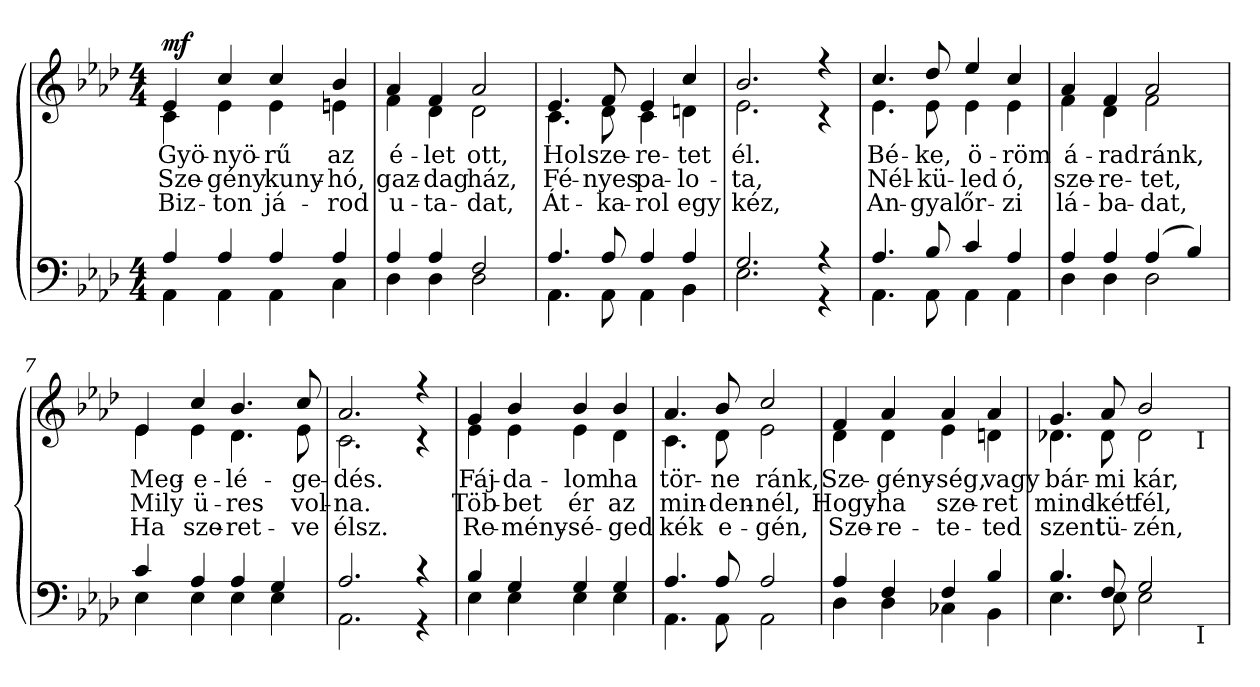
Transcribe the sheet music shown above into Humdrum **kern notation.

**kern	**kern	**text	**text	**text	**dynam
*part2	*part1	*part1	*part1	*part1	*part1
*staff2	*staff1	*staff1	*staff1	*staff1	*staff1
*clefF4	*clefG2	*	*	*	*
*k[b-e-a-d-]	*k[b-e-a-d-]	*	*	*	*
*A-:	*A-:	*	*	*	*
*M4/4	*M4/4	*	*	*	*
=1	=1	=1	=1	=1	=1
*^	*	*	*	*	*
!	!	!LO:TX:a:B:t=Grazioso	!	!	!	!
!	!	!	!LO:LY:b	!LO:LY:b	!LO:LY:b	!LO:DY:b
*	*	*^	*	*	*	*
4A-/	4AA-\	4e-/	4c\	Gyö-	Sze-	Biz-	mf
!	!	!	!	!LO:LY:b	!LO:LY:b	!LO:LY:b	!
4A-/	4AA-\	4cc/	4e-\	-nyö-	-gény	-ton	.
!	!	!	!	!LO:LY:b	!LO:LY:b	!LO:LY:b	!
4A-/	4AA-\	4cc/	4e-\	-rű	kuny-	já-	.
!	!	!	!	!LO:LY:b	!LO:LY:b	!LO:LY:b	!
4A-/	4C\	4b-/	4en\	az	-hó,	-rod	.
=2	=2	=2	=2	=2	=2	=2	=2
!	!	!	!	!LO:LY:b	!LO:LY:b	!LO:LY:b	!
4A-/	4D-\	4a-/	4f\	é-	gaz-	u-	.
!	!	!	!	!LO:LY:b	!LO:LY:b	!LO:LY:b	!
4A-/	4D-\	4f/	4d-\	-let	-dag	-ta-	.
!	!	!	!	!LO:LY:b	!LO:LY:b	!LO:LY:b	!
2F/	2D-\	2a-/	2d-\	ott,	ház,	-dat,	.
=3	=3	=3	=3	=3	=3	=3	=3
!	!	!	!	!LO:LY:b	!LO:LY:b	!LO:LY:b	!
4.A-/	4.AA-\	4.e-/	4.c\	Hol	Fé-	Át-	.
!	!	!	!	!LO:LY:b	!LO:LY:b	!LO:LY:b	!
8A-/	8AA-\	8f/	8d-\	sze-	-nyes	-ka-	.
!	!	!	!	!LO:LY:b	!LO:LY:b	!LO:LY:b	!
4A-/	4AA-\	4e-/	4c\	-re-	pa-	-rol	.
!	!	!	!	!LO:LY:b	!LO:LY:b	!LO:LY:b	!
4A-/	4BB-\	4cc/	4dn\	-tet	-lo-	egy	.
=4	=4	=4	=4	=4	=4	=4	=4
!	!	!	!	!LO:LY:b	!LO:LY:b	!LO:LY:b	!
2.G/	2.E-\	2.b-/	2.e-\	él.	-ta,	kéz,	.
4r	4r	4r	4r	.	.	.	.
=5	=5	=5	=5	=5	=5	=5	=5
!	!	!	!	!LO:LY:b	!LO:LY:b	!LO:LY:b	!
4.A-/	4.AA-\	4.cc/	4.e-\	Bé-	Nél-	An-	.
!	!	!	!	!LO:LY:b	!LO:LY:b	!LO:LY:b	!
8B-/	8AA-\	8dd-/	8e-\	-ke,	-kü-	-gyal	.
!	!	!	!	!LO:LY:b	!LO:LY:b	!LO:LY:b	!
4c/	4AA-\	4ee-/	4e-\	ö-	-led	őr-	.
!	!	!	!	!LO:LY:b	!LO:LY:b	!LO:LY:b	!
4A-/	4AA-\	4cc/	4e-\	-röm	ó,	-zi	.
!!LO:LB:g=z	!!
=6	=6	=6	=6	=6	=6	=6	=6
!	!	!	!	!LO:LY:b	!LO:LY:b	!LO:LY:b	!
4A-/	4D-\	4a-/	4f\	á-	sze-	lá-	.
!	!	!	!	!LO:LY:b	!LO:LY:b	!LO:LY:b	!
4A-/	4D-\	4f/	4d-\	-rad	-re-	-ba-	.
!	!	!	!	!LO:LY:b	!LO:LY:b	!LO:LY:b	!
(>4A-/	2D-\	2a-/	2f\	ránk,	-tet,	-dat,	.
4B-/)	.	.	.	.	.	.	.
=7	=7	=7	=7	=7	=7	=7	=7
!	!	!	!	!LO:LY:b	!LO:LY:b	!LO:LY:b	!
4c/	4E-\	4e-/	4e-\	Meg-	Mily	Ha	.
!	!	!	!	!LO:LY:b	!LO:LY:b	!LO:LY:b	!
4A-/	4E-\	4cc/	4e-\	-e-	ü-	sze-	.
!	!	!	!	!LO:LY:b	!LO:LY:b	!LO:LY:b	!
4A-/	4E-\	4.b-/	4.d-\	-lé-	-res	-ret-	.
4G/	4E-\	.	.	.	.	.	.
!	!	!	!	!LO:LY:b	!LO:LY:b	!LO:LY:b	!
.	.	8cc/	8e-\	-ge-	vol-	-ve	.
=8	=8	=8	=8	=8	=8	=8	=8
!	!	!	!	!LO:LY:b	!LO:LY:b	!LO:LY:b	!
2.A-/	2.AA-\	2.a-/	2.c\	-dés.	-na.	élsz.	.
4r	4r	4r	4r	.	.	.	.
=9	=9	=9	=9	=9	=9	=9	=9
!	!	!	!	!LO:LY:b	!LO:LY:b	!LO:LY:b	!
4B-/	4E-\	4g/	4e-\	Fáj-	Töb-	Re-	.
!	!	!	!	!LO:LY:b	!LO:LY:b	!LO:LY:b	!
4G/	4E-\	4b-/	4e-\	-da-	-bet	-mény-	.
!	!	!	!	!LO:LY:b	!LO:LY:b	!LO:LY:b	!
4G/	4E-\	4b-/	4e-\	-lom	ér	-sé-	.
!	!	!	!	!LO:LY:b	!LO:LY:b	!LO:LY:b	!
4G/	4E-\	4b-/	4d-\	ha	az	-ged	.
=10	=10	=10	=10	=10	=10	=10	=10
!	!	!	!	!LO:LY:b	!LO:LY:b	!LO:LY:b	!
4.A-/	4.AA-\	4.a-/	4.c\	tör-	min-	kék	.
!	!	!	!	!LO:LY:b	!LO:LY:b	!LO:LY:b	!
8A-/	8AA-\	8b-/	8d-\	-ne	-den-	e-	.
!	!	!	!	!LO:LY:b	!LO:LY:b	!LO:LY:b	!
2A-/	2AA-\	2cc/	2e-\	ránk,	-nél,	-gén,	.
!!LO:LB:g=z	!!
=11	=11	=11	=11	=11	=11	=11	=11
!	!	!	!	!LO:LY:b	!LO:LY:b	!LO:LY:b	!
4A-/	4D-\	4f/	4d-\	Sze-	Hogy-	Sze-	.
!	!	!	!	!LO:LY:b	!LO:LY:b	!LO:LY:b	!
4F/	4D-\	4a-/	4d-\	-gény-	-ha	-re-	.
!	!	!	!	!LO:LY:b	!LO:LY:b	!LO:LY:b	!
4F/	4C-X\	4a-/	4e-\	-ség,	sze-	-te-	.
!	!	!	!	!LO:LY:b	!LO:LY:b	!LO:LY:b	!
4B-/	4BB-\	4a-/	4dn\	vagy	-ret	-ted	.
*	*	*v	*v	*	*	*	*
=12	=12	=12	=12	=12	=12	=12
*	*	*^	*	*	*	*
!	!	!	!	!LO:LY:b	!LO:LY:b	!LO:LY:b	!
*	*^	*	*^	*	*	*	*
4.B-/	4.E-\	2ryy	4.g/	4.d-X\	2ryy	bár-	mind-	szent	.
!	!	!	!	!	!	!LO:LY:b	!LO:LY:b	!LO:LY:b	!
8F/	8E-\	.	8a-/	8d-\	.	-mi	-két	tü-	.
!	!	!	!	!	!	!LO:LY:b	!LO:LY:b	!LO:LY:b	!
2G/	2E-\	4ryy	2b-/	2d-\	4ryy	kár,	fél,	-zén,	.
.	.	16ryy	.	.	16ryy	.	.	.	.
!	!	!	!	!	!LO:TX:b:t=I	!	!	!	!
!	!	!LO:TX:b:t=I	!	!	!	!	!	!	!
.	.	8.ryy	.	.	8.ryy	.	.	.	.
*v	*v	*v	*	*	*	*	*	*	*
*	*v	*v	*v	*	*	*	*
=	=	=	=	=	=
*-	*-	*-	*-	*-	*-
